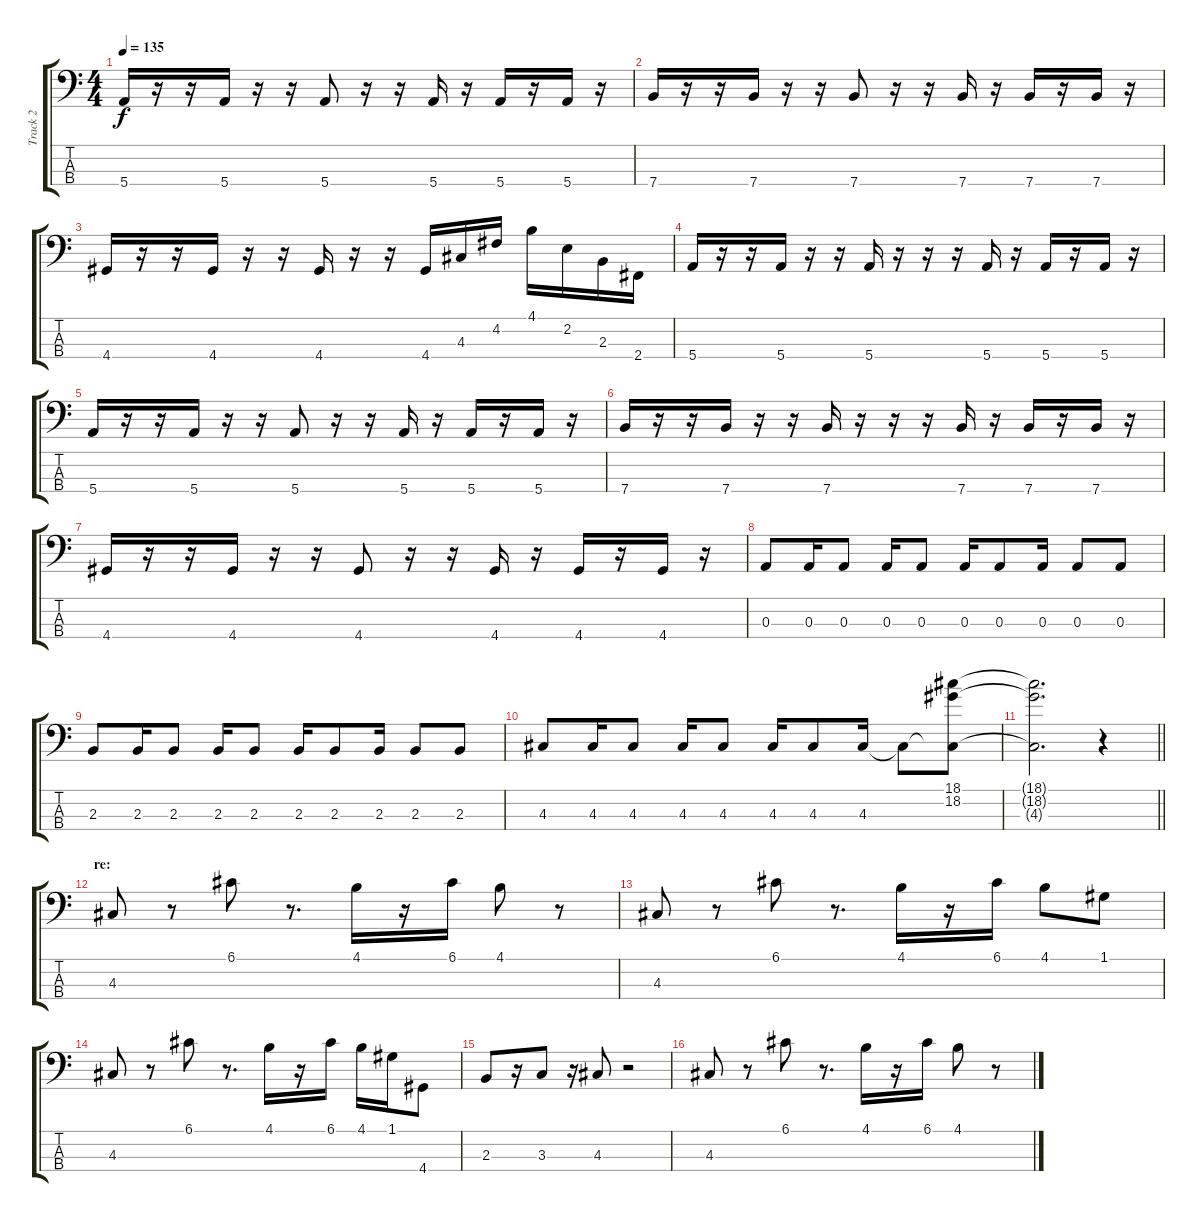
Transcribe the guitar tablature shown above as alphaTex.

\track ("Track 2" "Track 2") {instrument electricbassfinger}
\staff {score tabs}
\tuning (G2 D2 A1 E1) {hide}
\ts (4 4)
\tempo 135
\clef f4
\ks c
5.4.16{dy f} r.16 r.16 5.4.16 r.16 r.16 5.4.8 r.16 r.16 5.4.16 r.16 5.4.16 r.16 5.4.16 r.16 |
7.4.16 r.16 r.16 7.4.16 r.16 r.16 7.4.8 r.16 r.16 7.4.16 r.16 7.4.16 r.16 7.4.16 r.16 |
4.4.16 r.16 r.16 4.4.16 r.16 r.16 4.4.16 r.16 r.16 4.4.16 4.3.16 4.2.16 4.1.16 2.2.16 2.3.16 2.4.16 |
5.4.16 r.16 r.16 5.4.16 r.16 r.16 5.4.16 r.16 r.16 r.16 5.4.16 r.16 5.4.16 r.16 5.4.16 r.16 |
5.4.16 r.16 r.16 5.4.16 r.16 r.16 5.4.8 r.16 r.16 5.4.16 r.16 5.4.16 r.16 5.4.16 r.16 |
7.4.16 r.16 r.16 7.4.16 r.16 r.16 7.4.16 r.16 r.16 r.16 7.4.16 r.16 7.4.16 r.16 7.4.16 r.16 |
4.4.16 r.16 r.16 4.4.16 r.16 r.16 4.4.8 r.16 r.16 4.4.16 r.16 4.4.16 r.16 4.4.16 r.16 |
0.3.8 0.3.16 0.3.8 0.3.16 0.3.8 0.3.16 0.3.8 0.3.16 0.3.8 0.3.8 |
2.3.8 2.3.16 2.3.8 2.3.16 2.3.8 2.3.16 2.3.8 2.3.16 2.3.8 2.3.8 |
4.3.8 4.3.16 4.3.8 4.3.16 4.3.8 4.3.16 4.3.8 4.3.16 4.3{t}.8 (18.1 18.2 4.3{t}).8 |
\barLineRight lightlight
(18.1{t} 18.2{t} 4.3{t}).2{d} r.4 |
\section ("" "re:")
4.3.8 r.8 6.1.8 r.8{d} 4.1.16 r.16 6.1.16 4.1.8 r.8 |
4.3.8 r.8 6.1.8 r.8{d} 4.1.16 r.16 6.1.16 4.1.8 1.1.8 |
4.3.8 r.8 6.1.8 r.8{d} 4.1.16 r.16 6.1.16 4.1.16 1.1.16 4.4.8 |
2.3.8 r.16 3.3.8 r.16 4.3.8 r.2 |
4.3.8 r.8 6.1.8 r.8{d} 4.1.16 r.16 6.1.16 4.1.8 r.8
